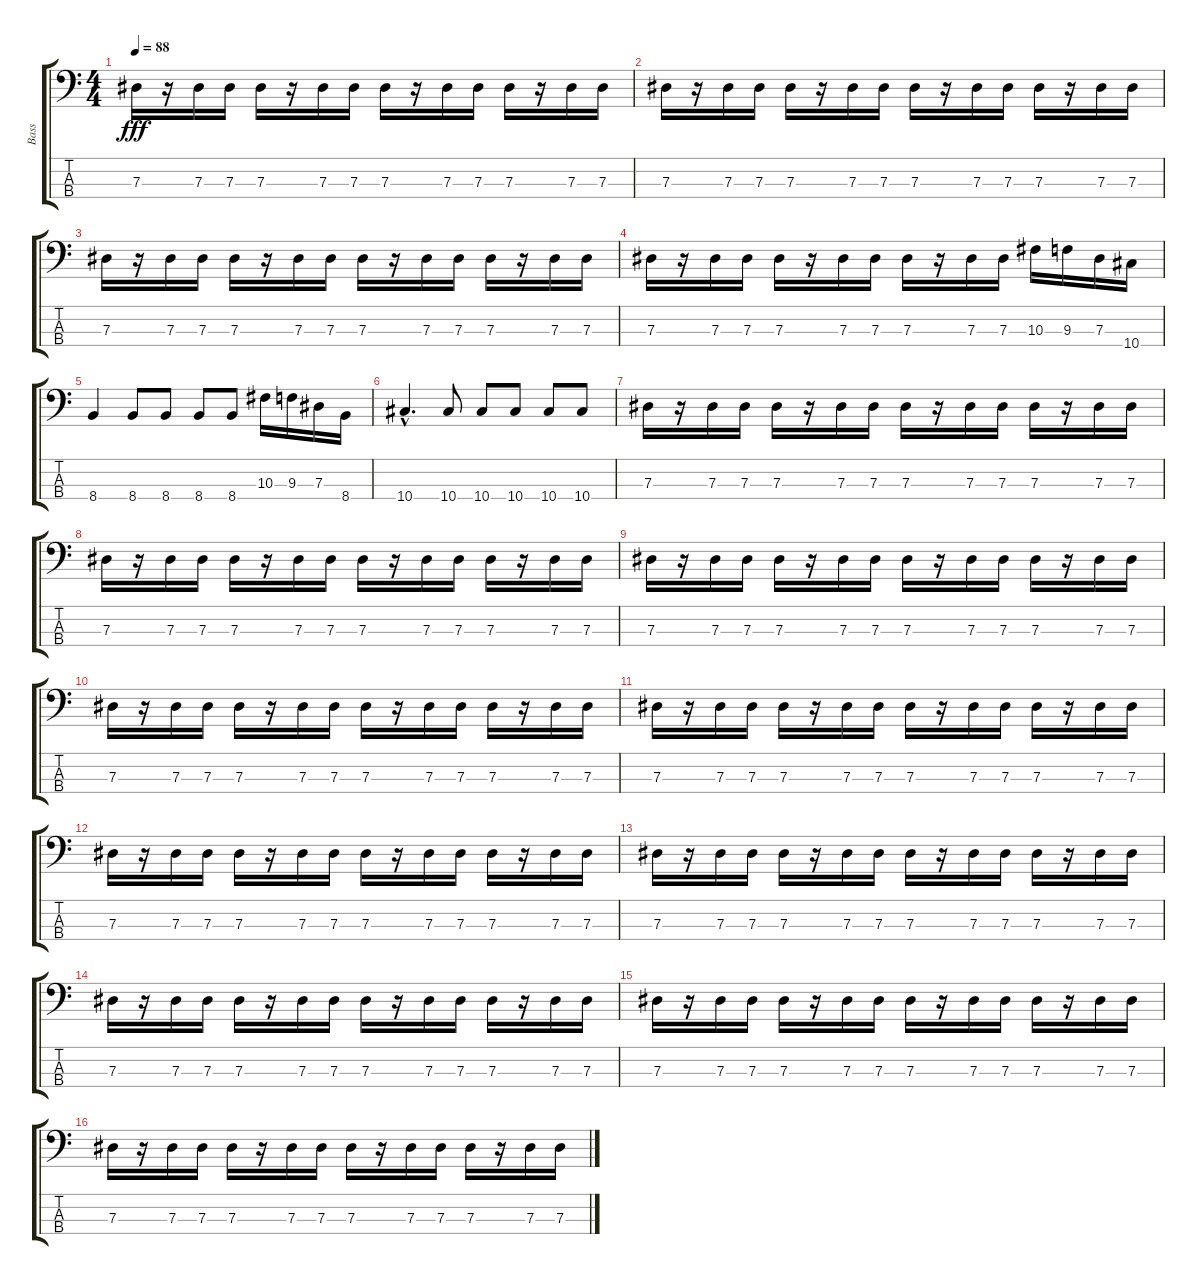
\track ("Bass" "Bass") {instrument electricbassfinger}
\staff {score tabs}
\tuning (Gb2 Db2 Ab1 Eb1) {hide}
\ts (4 4)
\tempo 88
\clef f4
\ks c
7.3.16{dy fff} r.16 7.3.16 7.3.16 7.3.16 r.16 7.3.16 7.3.16 7.3.16 r.16 7.3.16 7.3.16 7.3.16 r.16 7.3.16 7.3.16 |
7.3.16 r.16 7.3.16 7.3.16 7.3.16 r.16 7.3.16 7.3.16 7.3.16 r.16 7.3.16 7.3.16 7.3.16 r.16 7.3.16 7.3.16 |
7.3.16 r.16 7.3.16 7.3.16 7.3.16 r.16 7.3.16 7.3.16 7.3.16 r.16 7.3.16 7.3.16 7.3.16 r.16 7.3.16 7.3.16 |
7.3.16 r.16 7.3.16 7.3.16 7.3.16 r.16 7.3.16 7.3.16 7.3.16 r.16 7.3.16 7.3.16 10.3.16 9.3.16 7.3.16 10.4.16 |
8.4.4 8.4.8 8.4.8 8.4.8 8.4.8 10.3.16 9.3.16 7.3.16 8.4.16 |
10.4{hac}.4{d} 10.4.8 10.4.8 10.4.8 10.4.8 10.4.8 |
7.3.16 r.16 7.3.16 7.3.16 7.3.16 r.16 7.3.16 7.3.16 7.3.16 r.16 7.3.16 7.3.16 7.3.16 r.16 7.3.16 7.3.16 |
7.3.16 r.16 7.3.16 7.3.16 7.3.16 r.16 7.3.16 7.3.16 7.3.16 r.16 7.3.16 7.3.16 7.3.16 r.16 7.3.16 7.3.16 |
7.3.16 r.16 7.3.16 7.3.16 7.3.16 r.16 7.3.16 7.3.16 7.3.16 r.16 7.3.16 7.3.16 7.3.16 r.16 7.3.16 7.3.16 |
7.3.16 r.16 7.3.16 7.3.16 7.3.16 r.16 7.3.16 7.3.16 7.3.16 r.16 7.3.16 7.3.16 7.3.16 r.16 7.3.16 7.3.16 |
7.3.16 r.16 7.3.16 7.3.16 7.3.16 r.16 7.3.16 7.3.16 7.3.16 r.16 7.3.16 7.3.16 7.3.16 r.16 7.3.16 7.3.16 |
7.3.16 r.16 7.3.16 7.3.16 7.3.16 r.16 7.3.16 7.3.16 7.3.16 r.16 7.3.16 7.3.16 7.3.16 r.16 7.3.16 7.3.16 |
7.3.16 r.16 7.3.16 7.3.16 7.3.16 r.16 7.3.16 7.3.16 7.3.16 r.16 7.3.16 7.3.16 7.3.16 r.16 7.3.16 7.3.16 |
7.3.16 r.16 7.3.16 7.3.16 7.3.16 r.16 7.3.16 7.3.16 7.3.16 r.16 7.3.16 7.3.16 7.3.16 r.16 7.3.16 7.3.16 |
7.3.16 r.16 7.3.16 7.3.16 7.3.16 r.16 7.3.16 7.3.16 7.3.16 r.16 7.3.16 7.3.16 7.3.16 r.16 7.3.16 7.3.16 |
7.3.16 r.16 7.3.16 7.3.16 7.3.16 r.16 7.3.16 7.3.16 7.3.16 r.16 7.3.16 7.3.16 7.3.16 r.16 7.3.16 7.3.16
